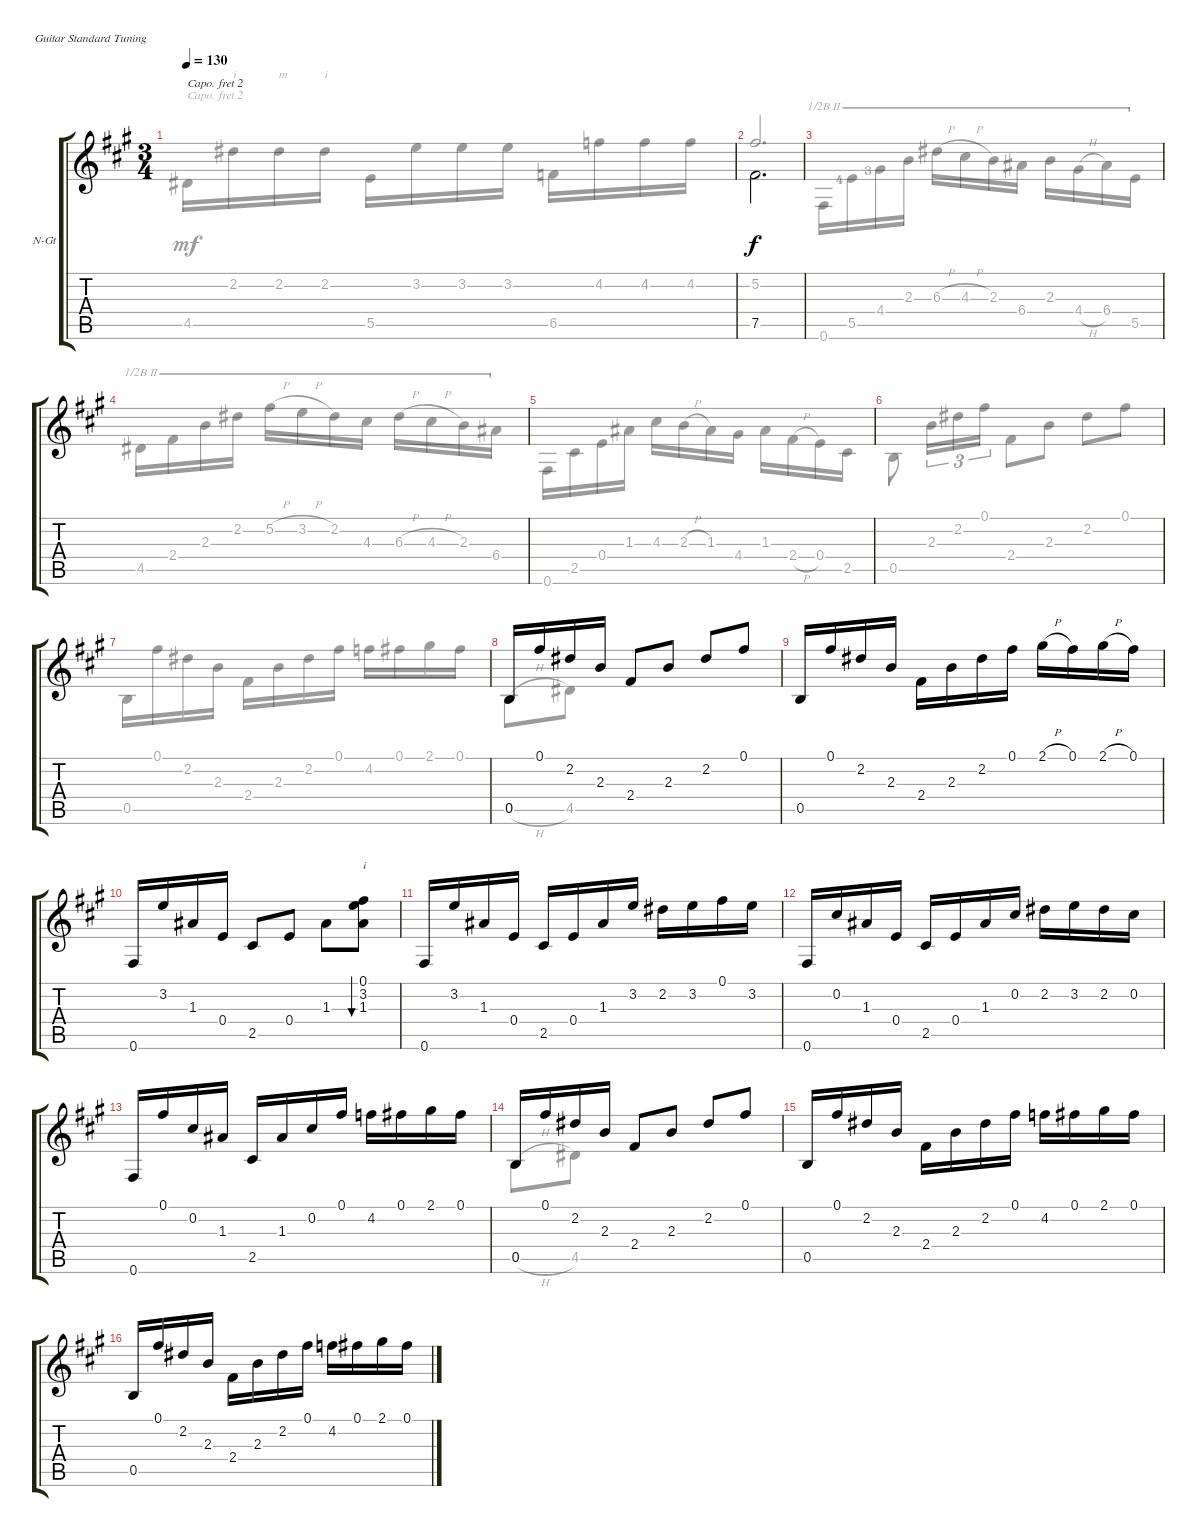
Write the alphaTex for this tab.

\defaultSystemsLayout 4
\bracketExtendMode groupsimilarinstruments
\firstSystemTrackNameOrientation horizontal
\otherSystemsTrackNameOrientation horizontal
\track ("Nylon Guitar" "N-Gt") {instrument acousticguitarnylon}
\staff {score tabs}
\capo 2
\tuning (E4 B3 G3 D3 A2 E2)
\voice
\ts (3 4)
\tempo 130
\clef g2
\ks a
|
7.5.2{d beam invert} |
|
|
|
|
|
0.5.16 0.1.16 2.2.16 2.3.16 2.4.8 2.3.8 2.2.8 0.1.8 |
0.5.16 0.1.16 2.2.16 2.3.16 2.4.16 2.3.16 2.2.16 0.1.16 2.1{h}.16 0.1.16 2.1{h}.16 0.1.16 |
0.6.16 3.2.16 1.3.16 0.4.16 2.5.8 0.4.8 1.3.8 (1.3 3.2 0.1).8{bu 30 txt "i"} |
0.6.16 3.2.16 1.3.16 0.4.16 2.5.16 0.4.16 1.3.16 3.2.16 2.2.16 3.2.16 0.1.16 3.2.16 |
0.6.16 0.2.16 1.3.16 0.4.16 2.5.16 0.4.16 1.3.16 0.2.16 2.2.16 3.2.16 2.2.16 0.2.16 |
0.6.16 0.1.16 0.2.16 1.3.16 2.5.16 1.3.16 0.2.16 0.1.16 4.2.16 0.1.16 2.1.16 0.1.16 |
0.5.16 0.1.16 2.2.16 2.3.16 2.4.8 2.3.8 2.2.8 0.1.8 |
0.5.16 0.1.16 2.2.16 2.3.16 2.4.16 2.3.16 2.2.16 0.1.16 4.2.16 0.1.16 2.1.16 0.1.16 |
0.5.16 0.1.16 2.2.16 2.3.16 2.4.16 2.3.16 2.2.16 0.1.16 4.2.16 0.1.16 2.1.16 0.1.16
\voice
\clef g2
\ottava regular
\simile none
\ks a
4.5.16{dy mf} 2.2.16{txt "i"} 2.2.16{txt "m"} 2.2.16{txt "i"} 5.5.16 3.2.16 3.2.16 3.2.16 6.5.16 4.2.16 4.2.16 4.2.16 |
5.2.2{d beam invert} |
0.6.16{barre (2 half)} 5.5{lf 5}.16{barre (2 half)} 4.4{lf 4}.16{barre (2 half)} 2.3.16{barre (2 half)} 6.3{h}.16{barre (2 half)} 4.3{h}.16{barre (2 half)} 2.3.16{barre (2 half)} 6.4.16{barre (2 half)} 2.3.16{barre (2 half)} 4.4{h}.16{barre (2 half)} 6.4.16{barre (2 half)} 5.5.16{barre (2 half)} |
4.5.16{barre (2 half)} 2.4.16{barre (2 half)} 2.3.16{barre (2 half)} 2.2.16{barre (2 half)} 5.2{h}.16{barre (2 half)} 3.2{h}.16{barre (2 half)} 2.2.16{barre (2 half)} 4.3.16{barre (2 half)} 6.3{h}.16{barre (2 half)} 4.3{h}.16{barre (2 half)} 2.3.16{barre (2 half)} 6.4.16{barre (2 half)} |
0.6.16 2.5.16 0.4.16 1.3.16 4.3.16 2.3{h}.16 1.3.16 4.4.16 1.3.16 2.4{h}.16 0.4.16 2.5.16 |
0.5.8 2.3.16{tu (3 2)} 2.2.16{tu (3 2)} 0.1.16{tu (3 2)} 2.4.8 2.3.8 2.2.8 0.1.8 |
0.5.16 0.1.16 2.2.16 2.3.16 2.4.16 2.3.16 2.2.16 0.1.16 4.2.16 0.1.16 2.1.16 0.1.16 |
0.5{h}.8 4.5.8 |
|
|
|
|
|
0.5{h}.8 4.5.8 |
|
